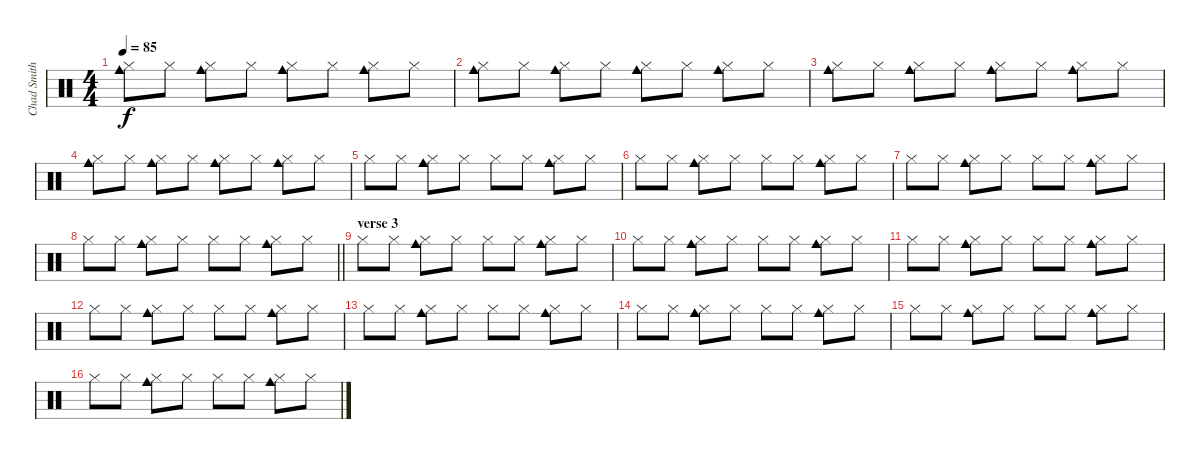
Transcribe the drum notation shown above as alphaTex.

\track ("Chad Smith" "Chad Smith") {instrument percussion}
\staff {score}
\articulation defaults
\ts (4 4)
\tempo 85
\clef neutral
\ks c
("Hi-Hat (closed)" "Cowbell medium (hit)").8{dy f} "Hi-Hat (closed)".8 ("Hi-Hat (closed)" "Cowbell medium (hit)").8 "Hi-Hat (closed)".8 ("Hi-Hat (closed)" "Cowbell medium (hit)").8 "Hi-Hat (closed)".8 ("Hi-Hat (closed)" "Cowbell medium (hit)").8 "Hi-Hat (closed)".8 |
("Hi-Hat (closed)" "Cowbell medium (hit)").8 "Hi-Hat (closed)".8 ("Hi-Hat (closed)" "Cowbell medium (hit)").8 "Hi-Hat (closed)".8 ("Hi-Hat (closed)" "Cowbell medium (hit)").8 "Hi-Hat (closed)".8 ("Hi-Hat (closed)" "Cowbell medium (hit)").8 "Hi-Hat (closed)".8 |
("Hi-Hat (closed)" "Cowbell medium (hit)").8 "Hi-Hat (closed)".8 ("Hi-Hat (closed)" "Cowbell medium (hit)").8 "Hi-Hat (closed)".8 ("Hi-Hat (closed)" "Cowbell medium (hit)").8 "Hi-Hat (closed)".8 ("Hi-Hat (closed)" "Cowbell medium (hit)").8 "Hi-Hat (closed)".8 |
("Hi-Hat (closed)" "Cowbell medium (hit)").8 "Hi-Hat (closed)".8 ("Hi-Hat (closed)" "Cowbell medium (hit)").8 "Hi-Hat (closed)".8 ("Hi-Hat (closed)" "Cowbell medium (hit)").8 "Hi-Hat (closed)".8 ("Hi-Hat (closed)" "Cowbell medium (hit)").8 "Hi-Hat (closed)".8 |
"Hi-Hat (closed)".8 "Hi-Hat (closed)".8 ("Hi-Hat (closed)" "Cowbell medium (hit)").8 "Hi-Hat (closed)".8 "Hi-Hat (closed)".8 "Hi-Hat (closed)".8 ("Hi-Hat (closed)" "Cowbell medium (hit)").8 "Hi-Hat (closed)".8 |
"Hi-Hat (closed)".8 "Hi-Hat (closed)".8 ("Hi-Hat (closed)" "Cowbell medium (hit)").8 "Hi-Hat (closed)".8 "Hi-Hat (closed)".8 "Hi-Hat (closed)".8 ("Hi-Hat (closed)" "Cowbell medium (hit)").8 "Hi-Hat (closed)".8 |
"Hi-Hat (closed)".8 "Hi-Hat (closed)".8 ("Hi-Hat (closed)" "Cowbell medium (hit)").8 "Hi-Hat (closed)".8 "Hi-Hat (closed)".8 "Hi-Hat (closed)".8 ("Hi-Hat (closed)" "Cowbell medium (hit)").8 "Hi-Hat (closed)".8 |
\barLineRight lightlight "Hi-Hat (closed)".8 "Hi-Hat (closed)".8
("Hi-Hat (closed)" "Cowbell medium (hit)").8 "Hi-Hat (closed)".8 "Hi-Hat (closed)".8 "Hi-Hat (closed)".8 ("Hi-Hat (closed)" "Cowbell medium (hit)").8 "Hi-Hat (closed)".8 |
\section ("" "verse 3")
"Hi-Hat (closed)".8 "Hi-Hat (closed)".8 ("Hi-Hat (closed)" "Cowbell medium (hit)").8 "Hi-Hat (closed)".8 "Hi-Hat (closed)".8 "Hi-Hat (closed)".8 ("Hi-Hat (closed)" "Cowbell medium (hit)").8 "Hi-Hat (closed)".8 |
"Hi-Hat (closed)".8 "Hi-Hat (closed)".8 ("Hi-Hat (closed)" "Cowbell medium (hit)").8 "Hi-Hat (closed)".8 "Hi-Hat (closed)".8 "Hi-Hat (closed)".8 ("Hi-Hat (closed)" "Cowbell medium (hit)").8 "Hi-Hat (closed)".8 |
"Hi-Hat (closed)".8 "Hi-Hat (closed)".8 ("Hi-Hat (closed)" "Cowbell medium (hit)").8 "Hi-Hat (closed)".8 "Hi-Hat (closed)".8 "Hi-Hat (closed)".8 ("Hi-Hat (closed)" "Cowbell medium (hit)").8 "Hi-Hat (closed)".8 |
"Hi-Hat (closed)".8 "Hi-Hat (closed)".8 ("Hi-Hat (closed)" "Cowbell medium (hit)").8 "Hi-Hat (closed)".8 "Hi-Hat (closed)".8 "Hi-Hat (closed)".8 ("Hi-Hat (closed)" "Cowbell medium (hit)").8 "Hi-Hat (closed)".8 |
"Hi-Hat (closed)".8 "Hi-Hat (closed)".8 ("Hi-Hat (closed)" "Cowbell medium (hit)").8 "Hi-Hat (closed)".8 "Hi-Hat (closed)".8 "Hi-Hat (closed)".8 ("Hi-Hat (closed)" "Cowbell medium (hit)").8 "Hi-Hat (closed)".8 |
"Hi-Hat (closed)".8 "Hi-Hat (closed)".8 ("Hi-Hat (closed)" "Cowbell medium (hit)").8 "Hi-Hat (closed)".8 "Hi-Hat (closed)".8 "Hi-Hat (closed)".8 ("Hi-Hat (closed)" "Cowbell medium (hit)").8 "Hi-Hat (closed)".8 |
"Hi-Hat (closed)".8 "Hi-Hat (closed)".8 ("Hi-Hat (closed)" "Cowbell medium (hit)").8 "Hi-Hat (closed)".8 "Hi-Hat (closed)".8 "Hi-Hat (closed)".8 ("Hi-Hat (closed)" "Cowbell medium (hit)").8 "Hi-Hat (closed)".8 |
"Hi-Hat (closed)".8 "Hi-Hat (closed)".8 ("Hi-Hat (closed)" "Cowbell medium (hit)").8 "Hi-Hat (closed)".8 "Hi-Hat (closed)".8 "Hi-Hat (closed)".8 ("Hi-Hat (closed)" "Cowbell medium (hit)").8 "Hi-Hat (closed)".8
